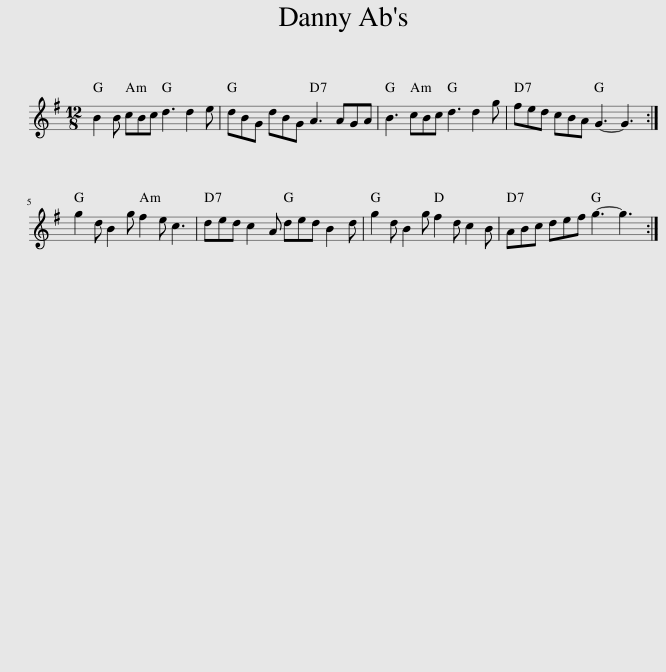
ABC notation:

X:1
L:1/8
M:12/8
I:linebreak $
K:G
V:1 treble
V:1
 B2 B cBc d3 d2 e | dBG dBG A3 AGA | B3 cBc d3 d2 g | fed cBA G3- G3 :|$ g2 d B2 g f2 e c3 | %5
 ded c2 A ded B2 d | g2 d B2 g f2 d c2 B | ABc def g3- g3 :| %8
